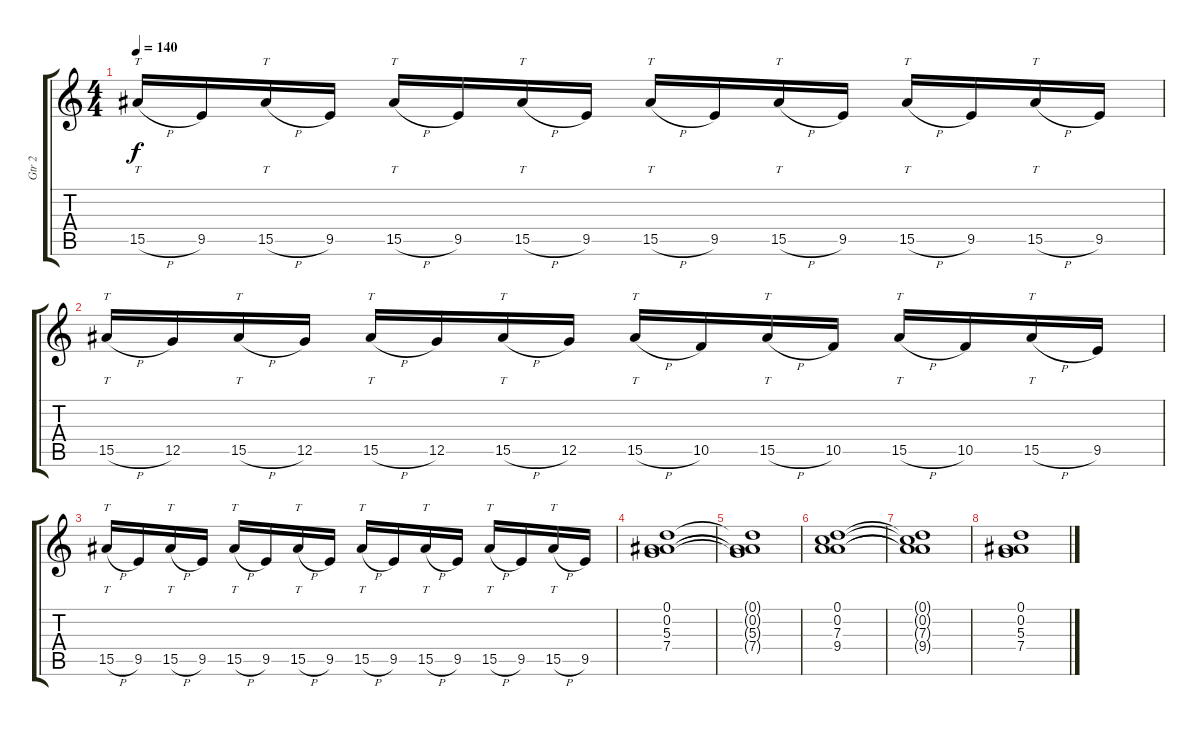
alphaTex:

\track ("Gtr 2" "Gtr 2") {instrument distortionguitar}
\staff {score tabs}
\tuning (D4 A3 F3 C3 G2 D2) {hide}
\ts (4 4)
\tempo 140
\clef g2
\ks c
15.5{h}.16{tt dy f} 9.5.16 15.5{h}.16{tt} 9.5.16 15.5{h}.16{tt} 9.5.16 15.5{h}.16{tt} 9.5.16 15.5{h}.16{tt} 9.5.16 15.5{h}.16{tt} 9.5.16 15.5{h}.16{tt} 9.5.16 15.5{h}.16{tt} 9.5.16 |
15.5{h}.16{tt} 12.5.16 15.5{h}.16{tt} 12.5.16 15.5{h}.16{tt} 12.5.16 15.5{h}.16{tt} 12.5.16 15.5{h}.16{tt} 10.5.16 15.5{h}.16{tt} 10.5.16 15.5{h}.16{tt} 10.5.16 15.5{h}.16{tt} 9.5.16 |
15.5{h}.16{tt} 9.5.16 15.5{h}.16{tt} 9.5.16 15.5{h}.16{tt} 9.5.16 15.5{h}.16{tt} 9.5.16 15.5{h}.16{tt} 9.5.16 15.5{h}.16{tt} 9.5.16 15.5{h}.16{tt} 9.5.16 15.5{h}.16{tt} 9.5.16 |
(0.1 0.2 5.3 7.4).1 |
(0.1{t} 0.2{t} 5.3{t} 7.4{t}).1 |
(0.1 0.2 7.3 9.4).1 |
(0.1{t} 0.2{t} 7.3{t} 9.4{t}).1 |
(0.1 0.2 5.3 7.4).1
